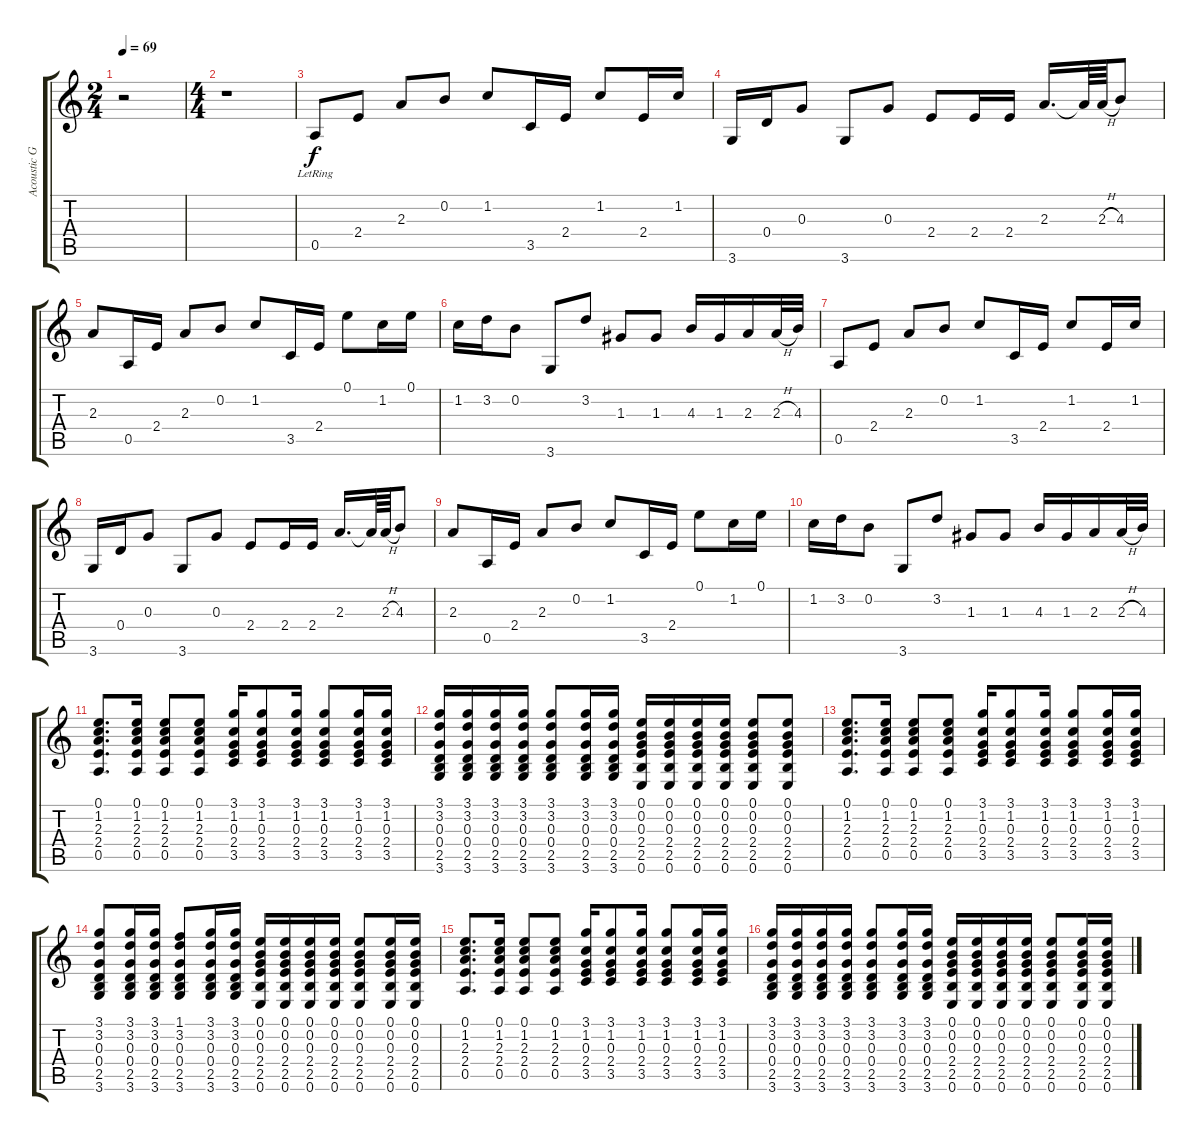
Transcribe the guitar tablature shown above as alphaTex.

\track ("Acoustic Guitar" "Acoustic G") {instrument acousticguitarnylon}
\staff {score tabs}
\tuning (E4 B3 G3 D3 A2 E2) {hide}
\ts (2 4)
\tempo 69
\clef g2
\ks c
r.2{dy f} |
\ts (4 4)
r.1 |
0.5{lr}.8 2.4.8 2.3.8 0.2.8 1.2.8 3.5.16 2.4.16 1.2.8 2.4.16 1.2.16 |
3.6.16 0.4.16 0.3.8 3.6.8 0.3.8 2.4.8 2.4.16 2.4.16 2.3.16{d} 2.3{t}.64 2.3{h}.64 4.3.8 |
2.3.8 0.5.16 2.4.16 2.3.8 0.2.8 1.2.8 3.5.16 2.4.16 0.1.8 1.2.16 0.1.16 |
1.2.16 3.2.16 0.2.8 3.6.8 3.2.8 1.3.8 1.3.8 4.3.16 1.3.16 2.3.16 2.3{h}.32 4.3.32 |
0.5.8 2.4.8 2.3.8 0.2.8 1.2.8 3.5.16 2.4.16 1.2.8 2.4.16 1.2.16 |
3.6.16 0.4.16 0.3.8 3.6.8 0.3.8 2.4.8 2.4.16 2.4.16 2.3.16{d} 2.3{t}.64 2.3{h}.64 4.3.8 |
2.3.8 0.5.16 2.4.16 2.3.8 0.2.8 1.2.8 3.5.16 2.4.16 0.1.8 1.2.16 0.1.16 |
1.2.16 3.2.16 0.2.8 3.6.8 3.2.8 1.3.8 1.3.8 4.3.16 1.3.16 2.3.16 2.3{h}.32 4.3.32 |
(0.1 1.2 2.3 2.4 0.5).8{d} (0.1 1.2 2.3 2.4 0.5).16 (0.1 1.2 2.3 2.4 0.5).8 (0.1 1.2 2.3 2.4 0.5).8 (3.1 1.2 0.3 2.4 3.5).16 (3.1 1.2 0.3 2.4 3.5).8 (3.1 1.2 0.3 2.4 3.5).16 (3.1 1.2 0.3 2.4 3.5).8 (3.1 1.2 0.3 2.4 3.5).16 (3.1 1.2 0.3 2.4 3.5).16 |
(3.1 3.2 0.3 0.4 2.5 3.6).16 (3.1 3.2 0.3 0.4 2.5 3.6).16 (3.1 3.2 0.3 0.4 2.5 3.6).16 (3.1 3.2 0.3 0.4 2.5 3.6).16 (3.1 3.2 0.3 0.4 2.5 3.6).8 (3.1 3.2 0.3 0.4 2.5 3.6).16 (3.1 3.2 0.3 0.4 2.5 3.6).16 (0.1 0.2 0.3 2.4 2.5 0.6).16 (0.1 0.2 0.3 2.4 2.5 0.6).16 (0.1 0.2 0.3 2.4 2.5 0.6).16 (0.1 0.2 0.3 2.4 2.5 0.6).16 (0.1 0.2 0.3 2.4 2.5 0.6).8 (0.1 0.2 0.3 2.4 2.5 0.6).8 |
(0.1 1.2 2.3 2.4 0.5).8{d} (0.1 1.2 2.3 2.4 0.5).16 (0.1 1.2 2.3 2.4 0.5).8 (0.1 1.2 2.3 2.4 0.5).8 (3.1 1.2 0.3 2.4 3.5).16 (3.1 1.2 0.3 2.4 3.5).8 (3.1 1.2 0.3 2.4 3.5).16 (3.1 1.2 0.3 2.4 3.5).8 (3.1 1.2 0.3 2.4 3.5).16 (3.1 1.2 0.3 2.4 3.5).16 |
(3.1 3.2 0.3 0.4 2.5 3.6).8 (3.1 3.2 0.3 0.4 2.5 3.6).16 (3.1 3.2 0.3 0.4 2.5 3.6).16 (1.1 3.2 0.3 0.4 2.5 3.6).8 (3.1 3.2 0.3 0.4 2.5 3.6).16 (3.1 3.2 0.3 0.4 2.5 3.6).16 (0.1 0.2 0.3 2.4 2.5 0.6).16 (0.1 0.2 0.3 2.4 2.5 0.6).16 (0.1 0.2 0.3 2.4 2.5 0.6).16 (0.1 0.2 0.3 2.4 2.5 0.6).16 (0.1 0.2 0.3 2.4 2.5 0.6).8 (0.1 0.2 0.3 2.4 2.5 0.6).16 (0.1 0.2 0.3 2.4 2.5 0.6).16 |
(0.1 1.2 2.3 2.4 0.5).8{d} (0.1 1.2 2.3 2.4 0.5).16 (0.1 1.2 2.3 2.4 0.5).8 (0.1 1.2 2.3 2.4 0.5).8 (3.1 1.2 0.3 2.4 3.5).16 (3.1 1.2 0.3 2.4 3.5).8 (3.1 1.2 0.3 2.4 3.5).16 (3.1 1.2 0.3 2.4 3.5).8 (3.1 1.2 0.3 2.4 3.5).16 (3.1 1.2 0.3 2.4 3.5).16 |
(3.1 3.2 0.3 0.4 2.5 3.6).16 (3.1 3.2 0.3 0.4 2.5 3.6).16 (3.1 3.2 0.3 0.4 2.5 3.6).16 (3.1 3.2 0.3 0.4 2.5 3.6).16 (3.1 3.2 0.3 0.4 2.5 3.6).8 (3.1 3.2 0.3 0.4 2.5 3.6).16 (3.1 3.2 0.3 0.4 2.5 3.6).16 (0.1 0.2 0.3 2.4 2.5 0.6).16 (0.1 0.2 0.3 2.4 2.5 0.6).16 (0.1 0.2 0.3 2.4 2.5 0.6).16 (0.1 0.2 0.3 2.4 2.5 0.6).16 (0.1 0.2 0.3 2.4 2.5 0.6).8 (0.1 0.2 0.3 2.4 2.5 0.6).16 (0.1 0.2 0.3 2.4 2.5 0.6).16
